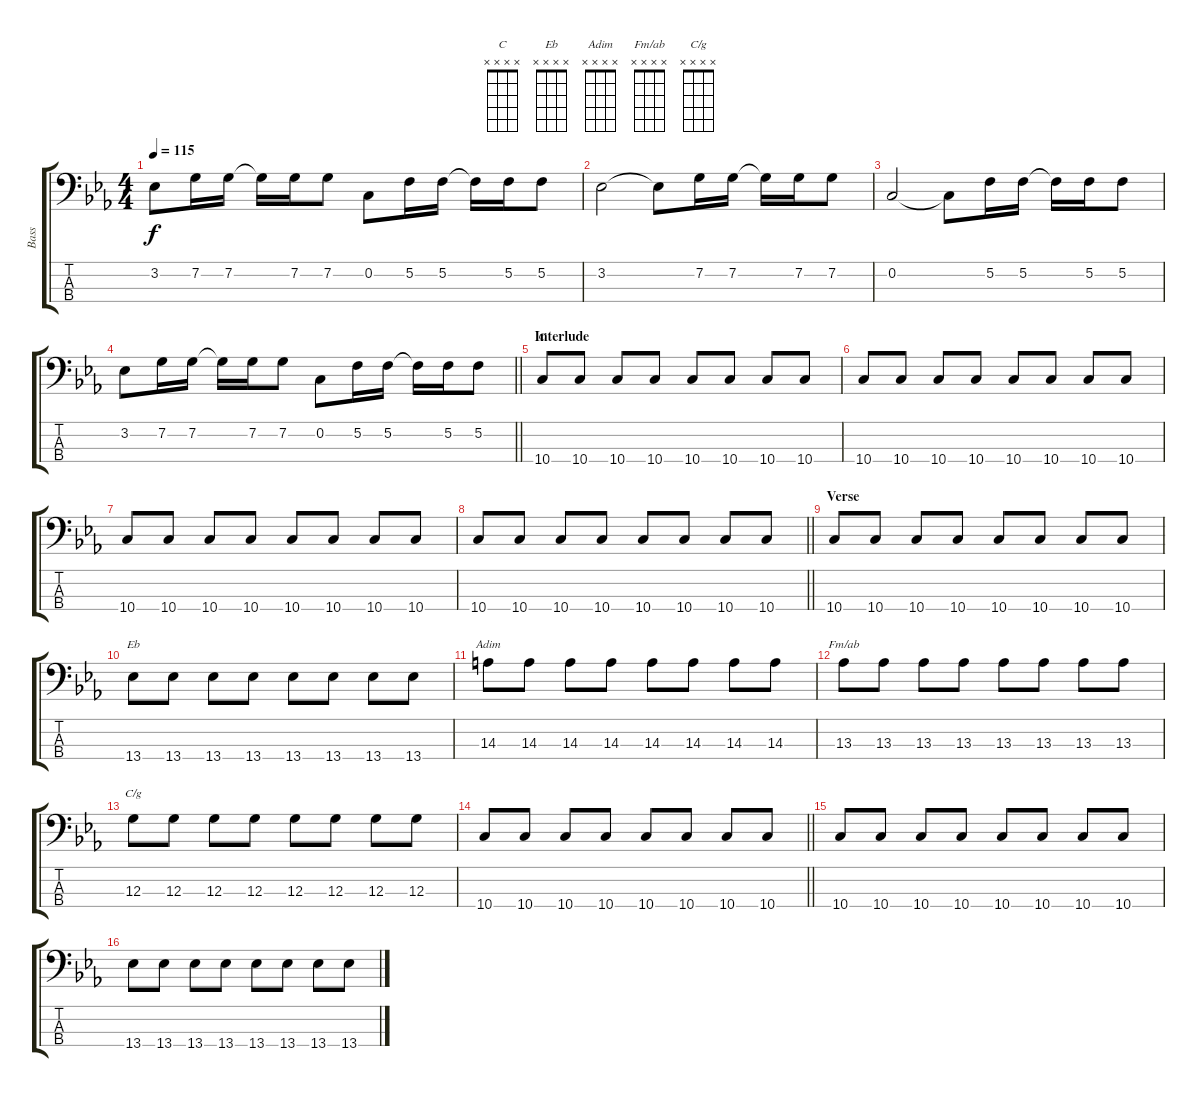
\track ("Bass" "Bass") {instrument electricbasspick}
\staff {score tabs}
\tuning (F2 C2 G1 D1) {hide}
\chord ("C" x x x x)
\chord ("Eb" x x x x)
\chord ("Adim" x x x x)
\chord ("Fm/ab" x x x x)
\chord ("C/g" x x x x)
\ts (4 4)
\tempo 115
\clef f4
\ks cminor
3.2.8{dy f} 7.2.16 7.2.16 7.2{t}.16 7.2.16 7.2.8 0.2.8 5.2.16 5.2.16 5.2{t}.16 5.2.16 5.2.8 |
3.2.2 3.2{t}.8 7.2.16 7.2.16 7.2{t}.16 7.2.16 7.2.8 |
0.2.2 0.2{t}.8 5.2.16 5.2.16 5.2{t}.16 5.2.16 5.2.8 |
\barLineRight lightlight
3.2.8 7.2.16 7.2.16 7.2{t}.16 7.2.16 7.2.8 0.2.8 5.2.16 5.2.16 5.2{t}.16 5.2.16 5.2.8 |
\section ("" "Interlude")
10.4.8{ch "C"} 10.4.8 10.4.8 10.4.8 10.4.8 10.4.8 10.4.8 10.4.8 |
10.4.8 10.4.8 10.4.8 10.4.8 10.4.8 10.4.8 10.4.8 10.4.8 |
10.4.8 10.4.8 10.4.8 10.4.8 10.4.8 10.4.8 10.4.8 10.4.8 |
\barLineRight lightlight
10.4.8 10.4.8 10.4.8 10.4.8 10.4.8 10.4.8 10.4.8 10.4.8 |
\section ("" "Verse")
10.4.8 10.4.8 10.4.8 10.4.8 10.4.8 10.4.8 10.4.8 10.4.8 |
13.4.8{ch "Eb"} 13.4.8 13.4.8 13.4.8 13.4.8 13.4.8 13.4.8 13.4.8 |
14.3.8{ch "Adim"} 14.3.8 14.3.8 14.3.8 14.3.8 14.3.8 14.3.8 14.3.8 |
13.3.8{ch "Fm/ab"} 13.3.8 13.3.8 13.3.8 13.3.8 13.3.8 13.3.8 13.3.8 |
12.3.8{ch "C/g"} 12.3.8 12.3.8 12.3.8 12.3.8 12.3.8 12.3.8 12.3.8 |
\barLineRight lightlight
10.4.8 10.4.8 10.4.8 10.4.8 10.4.8 10.4.8 10.4.8 10.4.8 |
10.4.8 10.4.8 10.4.8 10.4.8 10.4.8 10.4.8 10.4.8 10.4.8 |
13.4.8 13.4.8 13.4.8 13.4.8 13.4.8 13.4.8 13.4.8 13.4.8
